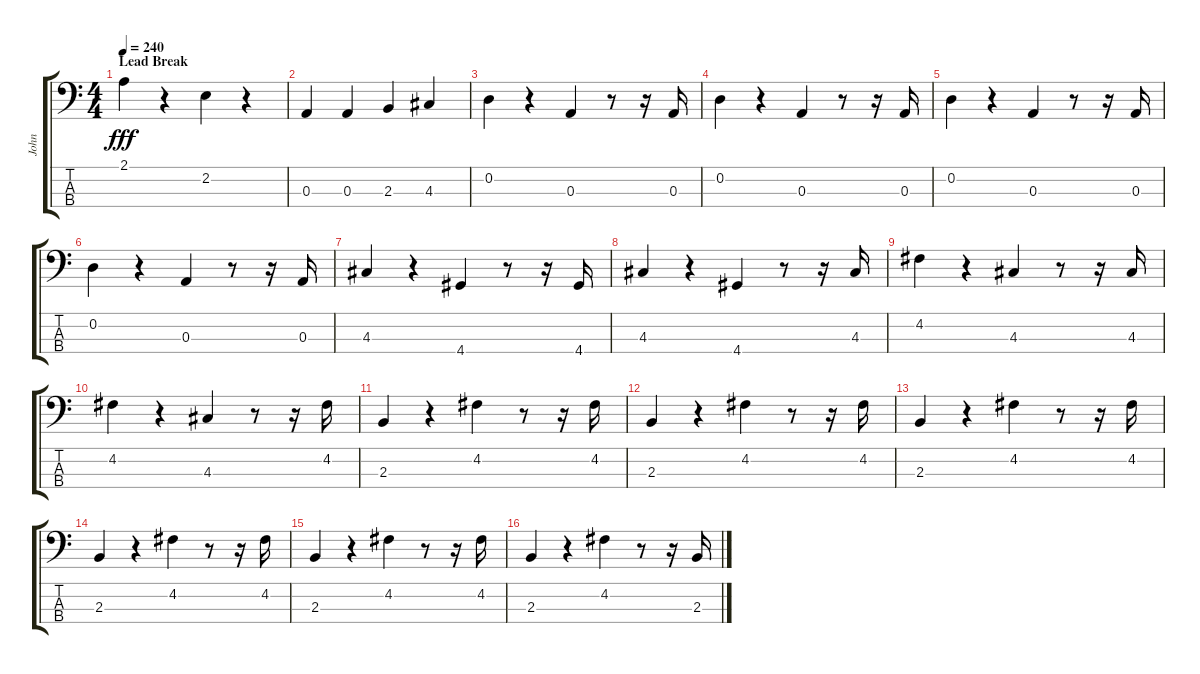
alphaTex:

\track ("John" "John") {instrument electricbasspick}
\staff {score tabs}
\tuning (G2 D2 A1 E1) {hide}
\ts (4 4)
\section ("" "Lead Break")
\tempo 240
\clef f4
\ks c
2.1.4{dy fff} r.4 2.2.4 r.4 |
0.3.4 0.3.4 2.3.4 4.3.4 |
0.2.4{volume 14} r.4 0.3.4 r.8 r.16 0.3.16 |
0.2.4 r.4 0.3.4 r.8 r.16 0.3.16 |
0.2.4 r.4 0.3.4 r.8 r.16 0.3.16 |
0.2.4 r.4 0.3.4 r.8 r.16 0.3.16 |
4.3.4 r.4 4.4.4 r.8 r.16 4.4.16 |
4.3.4 r.4 4.4.4 r.8 r.16 4.3.16 |
4.2.4 r.4 4.3.4 r.8 r.16 4.3.16 |
4.2.4 r.4 4.3.4 r.8 r.16 4.2.16 |
2.3.4 r.4 4.2.4 r.8 r.16 4.2.16 |
2.3.4 r.4 4.2.4 r.8 r.16 4.2.16 |
2.3.4 r.4 4.2.4 r.8 r.16 4.2.16 |
2.3.4 r.4 4.2.4 r.8 r.16 4.2.16 |
2.3.4 r.4 4.2.4 r.8 r.16 4.2.16 |
2.3.4 r.4 4.2.4 r.8 r.16 2.3.16
